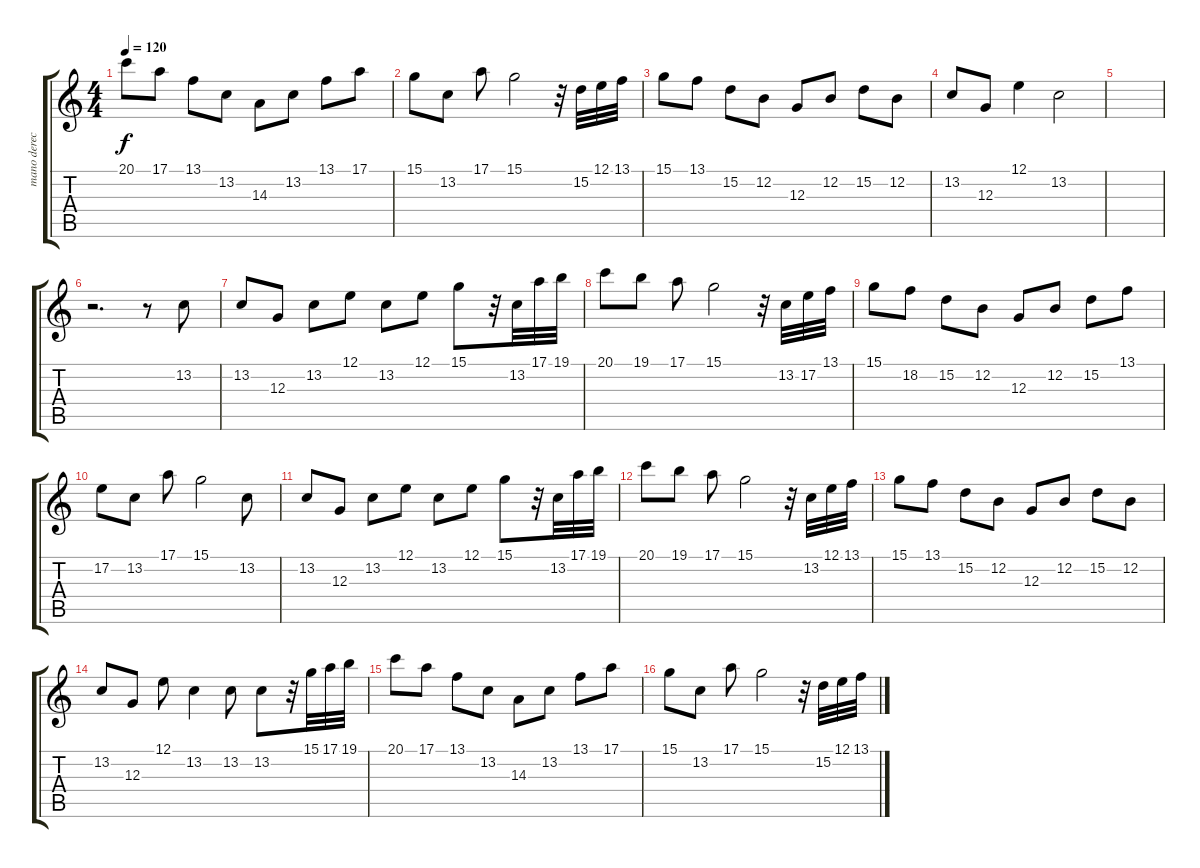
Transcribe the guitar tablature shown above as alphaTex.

\track ("mano derecha" "mano derec") {instrument brightacousticpiano}
\staff {score tabs}
\tuning (E4 B3 G3 D3 A2 E2) {hide}
\ts (4 4)
\tempo 120
\clef g2
\ks c
20.1.8{dy f} 17.1.8 13.1.8 13.2.8 14.3.8 13.2.8 13.1.8 17.1.8 |
15.1.8 13.2.8 17.1.8 15.1.2 r.32 15.2.32 12.1.32 13.1.32 |
15.1.8 13.1.8 15.2.8 12.2.8 12.3.8 12.2.8 15.2.8 12.2.8 |
13.2.8 12.3.8 12.1.4 13.2.2 |
|
r.2{d} r.8 13.2.8 |
13.2.8 12.3.8 13.2.8 12.1.8 13.2.8 12.1.8 15.1.8 r.32 13.2.32 17.1.32 19.1.32 |
20.1.8 19.1.8 17.1.8 15.1.2 r.32 13.2.32 17.2.32 13.1.32 |
15.1.8 18.2.8 15.2.8 12.2.8 12.3.8 12.2.8 15.2.8 13.1.8 |
17.2.8 13.2.8 17.1.8 15.1.2 13.2.8 |
13.2.8 12.3.8 13.2.8 12.1.8 13.2.8 12.1.8 15.1.8 r.32 13.2.32 17.1.32 19.1.32 |
20.1.8 19.1.8 17.1.8 15.1.2 r.32 13.2.32 12.1.32 13.1.32 |
15.1.8 13.1.8 15.2.8 12.2.8 12.3.8 12.2.8 15.2.8 12.2.8 |
13.2.8 12.3.8 12.1.8 13.2.4 13.2.8 13.2.8 r.32 15.1.32 17.1.32 19.1.32 |
20.1.8 17.1.8 13.1.8 13.2.8 14.3.8 13.2.8 13.1.8 17.1.8 |
15.1.8 13.2.8 17.1.8 15.1.2 r.32 15.2.32 12.1.32 13.1.32
